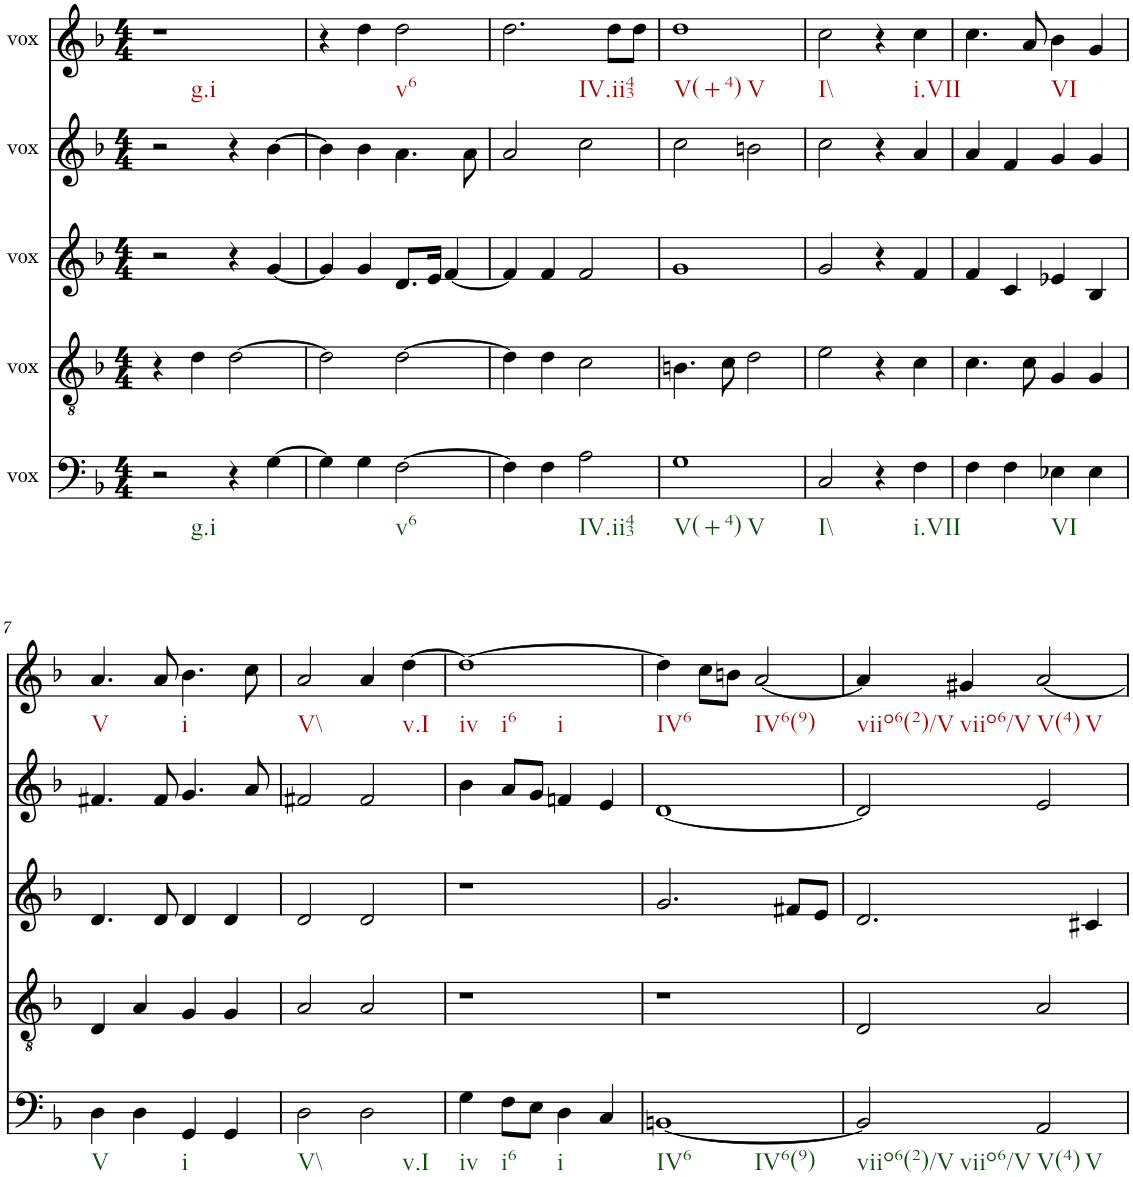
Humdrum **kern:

**kern	**kern	**kern	**kern	**kern
*part5	*part4	*part3	*part2	*part1
*staff5	*staff4	*staff3	*staff2	*staff1
*I"vox	*I"vox	*I"vox	*I"vox	*I"vox
*clefF4	*clefGv2	*clefG2	*clefG2	*clefG2
*k[b-]	*k[b-]	*k[b-]	*k[b-]	*k[b-]
*M4/4	*M4/4	*M4/4	*M4/4	*M4/4
=1	=1	=1	=1	=1
2r	4r	2r	2r	1r
.	4d\	.	.	.
4r	[2d\	4r	4r	.
[4G\	.	[4g/	[4b-\	.
=2	=2	=2	=2	=2
4G\]	2d\]	4g/]	4b-\]	4r
4G\	.	4g/	4b-\	4dd\
[2F\	[2d\	8.d/L	4.a\	2dd\
.	.	16e/Jk	.	.
.	.	[4f/	.	.
.	.	.	8a\	.
=3	=3	=3	=3	=3
4F\]	4d\]	4f/]	2a/	2.dd\
4F\	4d\	4f/	.	.
2A\	2c\	2f/	2cc\	.
.	.	.	.	8dd\L
.	.	.	.	8dd\J
=4	=4	=4	=4	=4
1G	4.Bn\	1g	2cc\	1dd
.	8c\	.	.	.
.	2d\	.	2bn\	.
=5	=5	=5	=5	=5
2C/	2e\	2g/	2cc\	2cc\
4r	4r	4r	4r	4r
4F\	4c\	4f/	4a/	4cc\
=6	=6	=6	=6	=6
4F\	4.c\	4f/	4a/	4.cc\
4F\	.	4c/	4f/	.
.	8c\	.	.	8a/
4E-X\	4G/	4e-X/	4g/	4b-\
4E-\	4G/	4B-/	4g/	4g/
!!LO:LB:g=z
=7	=7	=7	=7	=7
4D\	4D/	4.d/	4.f#X/	4.a/
4D\	4A/	.	.	.
.	.	8d/	8f#/	8a/
4GG/	4G/	4d/	4.g/	4.b-\
4GG/	4G/	4d/	.	.
.	.	.	8a/	8cc\
=8	=8	=8	=8	=8
2D\	2A/	2d/	2f#X/	2a/
2D\	2A/	2d/	2f#/	4a/
.	.	.	.	[4dd\
=9	=9	=9	=9	=9
4G\	1r	1r	4b-\	1dd_
8F\L	.	.	8a/L	.
8E\J	.	.	8g/J	.
4D\	.	.	4fn/	.
4C/	.	.	4e/	.
=10	=10	=10	=10	=10
[1BBn	1r	2.g/	[1d	4dd\]
.	.	.	.	8cc\L
.	.	.	.	8bn\J
.	.	.	.	[2a/
.	.	8f#X/L	.	.
.	.	8e/J	.	.
=11	=11	=11	=11	=11
2BB/]	2D/	2.d/	2d/]	4a/]
.	.	.	.	4g#X/
2AA/	2A/	.	2e/	[2a/
.	.	4c#X/	.	.
=	=	=	=	=
*-	*-	*-	*-	*-
